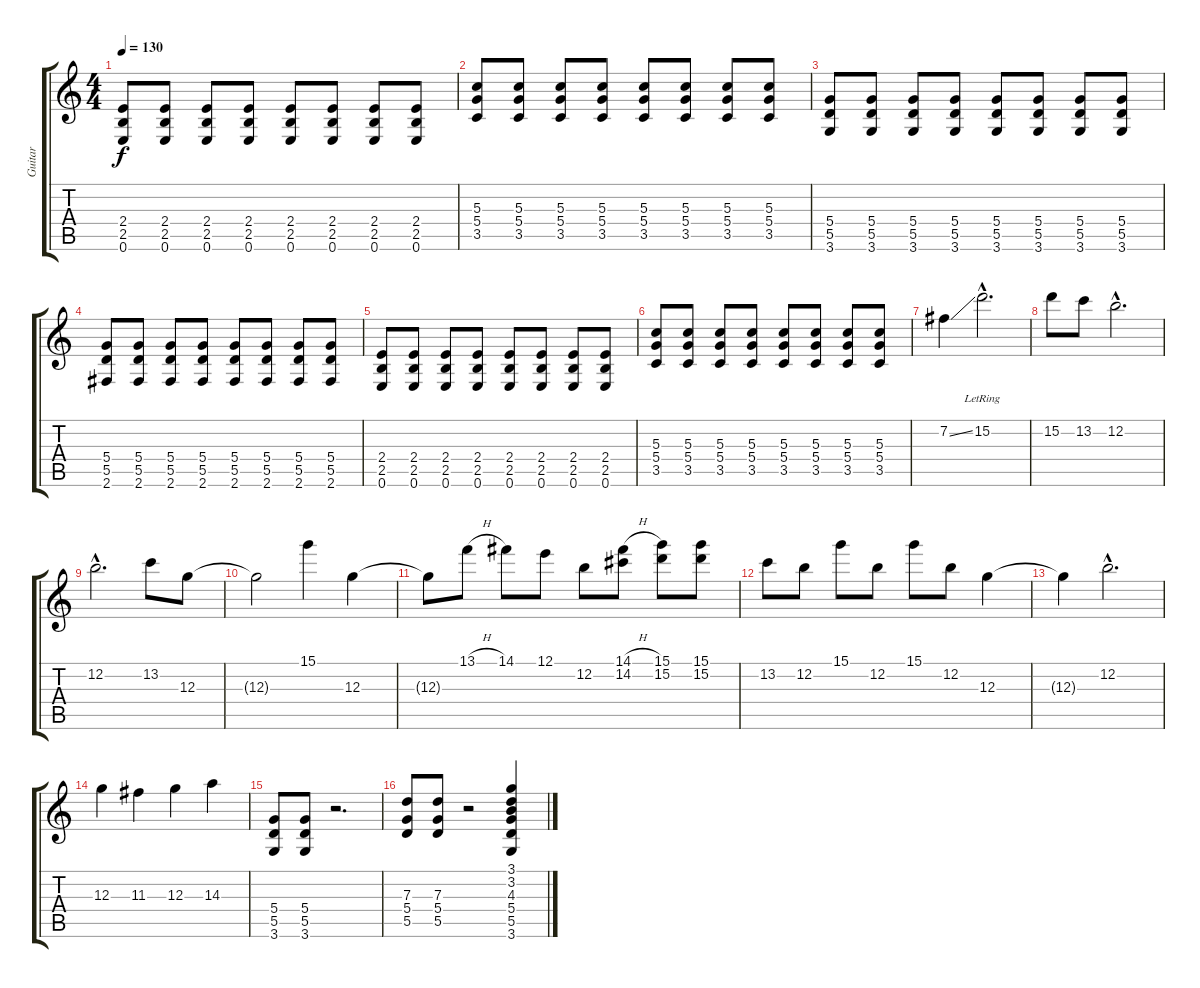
\track ("Guitar" "Guitar") {instrument distortionguitar}
\staff {score tabs}
\tuning (E4 B3 G3 D3 A2 E2) {hide}
\ts (4 4)
\tempo 130
\clef g2
\ks c
(2.4 2.5 0.6).8{dy f} (2.4 2.5 0.6).8 (2.4 2.5 0.6).8 (2.4 2.5 0.6).8 (2.4 2.5 0.6).8 (2.4 2.5 0.6).8 (2.4 2.5 0.6).8 (2.4 2.5 0.6).8 |
(5.3 5.4 3.5).8 (5.3 5.4 3.5).8 (5.3 5.4 3.5).8 (5.3 5.4 3.5).8 (5.3 5.4 3.5).8 (5.3 5.4 3.5).8 (5.3 5.4 3.5).8 (5.3 5.4 3.5).8 |
(5.4 5.5 3.6).8 (5.4 5.5 3.6).8 (5.4 5.5 3.6).8 (5.4 5.5 3.6).8 (5.4 5.5 3.6).8 (5.4 5.5 3.6).8 (5.4 5.5 3.6).8 (5.4 5.5 3.6).8 |
(5.4 5.5 2.6).8 (5.4 5.5 2.6).8 (5.4 5.5 2.6).8 (5.4 5.5 2.6).8 (5.4 5.5 2.6).8 (5.4 5.5 2.6).8 (5.4 5.5 2.6).8 (5.4 5.5 2.6).8 |
(2.4 2.5 0.6).8 (2.4 2.5 0.6).8 (2.4 2.5 0.6).8 (2.4 2.5 0.6).8 (2.4 2.5 0.6).8 (2.4 2.5 0.6).8 (2.4 2.5 0.6).8 (2.4 2.5 0.6).8 |
(5.3 5.4 3.5).8 (5.3 5.4 3.5).8 (5.3 5.4 3.5).8 (5.3 5.4 3.5).8 (5.3 5.4 3.5).8 (5.3 5.4 3.5).8 (5.3 5.4 3.5).8 (5.3 5.4 3.5).8 |
7.2{ss}.4 15.2{hac lr}.2{d} |
15.2.8 13.2.8 12.2{hac}.2{d} |
12.2{hac}.2{d} 13.2.8 12.3.8 |
12.3{t}.2 15.1.4 12.3.4 |
12.3{t}.8 13.1{h}.8 14.1.8 12.1.8 12.2.8 (14.1{h} 14.2).8 (15.1 15.2).8 (15.1 15.2).8 |
13.2.8 12.2.8 15.1.8 12.2.8 15.1.8 12.2.8 12.3.4 |
12.3{t}.4 12.2{hac}.2{d} |
12.3.4 11.3.4 12.3.4 14.3.4 |
(5.4 5.5 3.6).8 (5.4 5.5 3.6).8 r.2{d} |
(7.3 5.4 5.5).8 (7.3 5.4 5.5).8 r.2 (3.1 3.2 4.3 5.4 5.5 3.6).4
